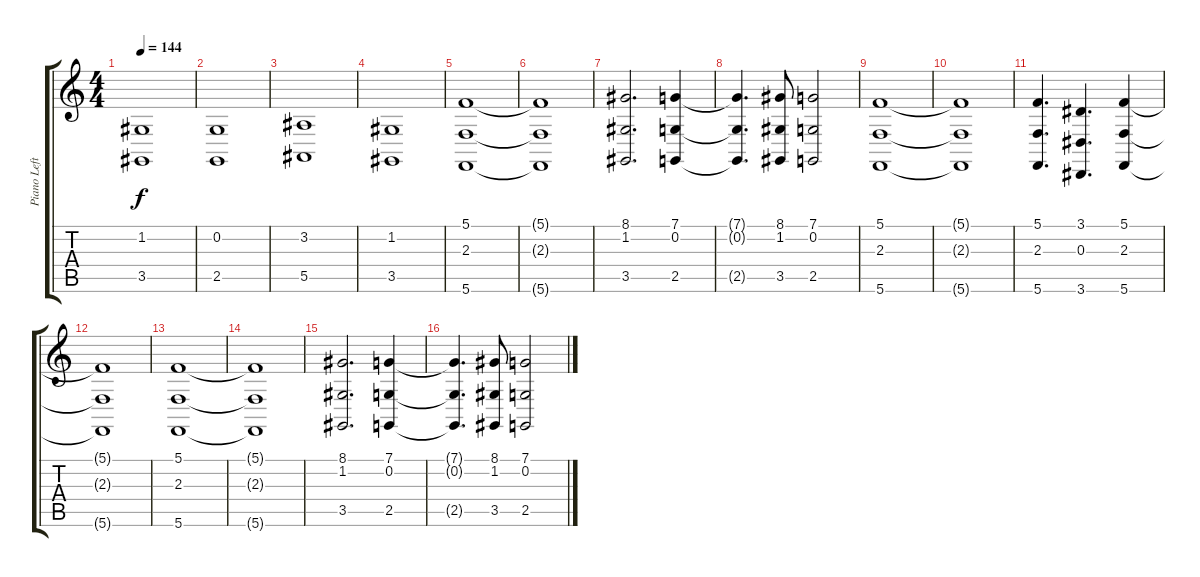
\track ("Piano Left Hand" "Piano Left") {instrument vibraphone}
\staff {score tabs}
\tuning (C4 G3 Eb3 Bb2 F2 C2) {hide}
\ts (4 4)
\tempo 144
\clef g2
\ks c
(1.2 3.5).1{dy f} |
(0.2 2.5).1 |
(3.2 5.5).1 |
(1.2 3.5).1 |
(5.1 2.3 5.6).1{volume 12 instrument synthstrings1} |
(5.1{t} 2.3{t} 5.6{t}).1 |
(8.1 1.2 3.5).2{d} (7.1 0.2 2.5).4 |
(7.1{t} 0.2{t} 2.5{t}).4{d} (8.1 1.2 3.5).8 (7.1 0.2 2.5).2 |
(5.1 2.3 5.6).1 |
(5.1{t} 2.3{t} 5.6{t}).1 |
(5.1 2.3 5.6).4{d} (3.1 0.3 3.6).4{d} (5.1 2.3 5.6).4 |
(5.1{t} 2.3{t} 5.6{t}).1 |
(5.1 2.3 5.6).1 |
(5.1{t} 2.3{t} 5.6{t}).1 |
(8.1 1.2 3.5).2{d} (7.1 0.2 2.5).4 |
(7.1{t} 0.2{t} 2.5{t}).4{d} (8.1 1.2 3.5).8 (7.1 0.2 2.5).2
